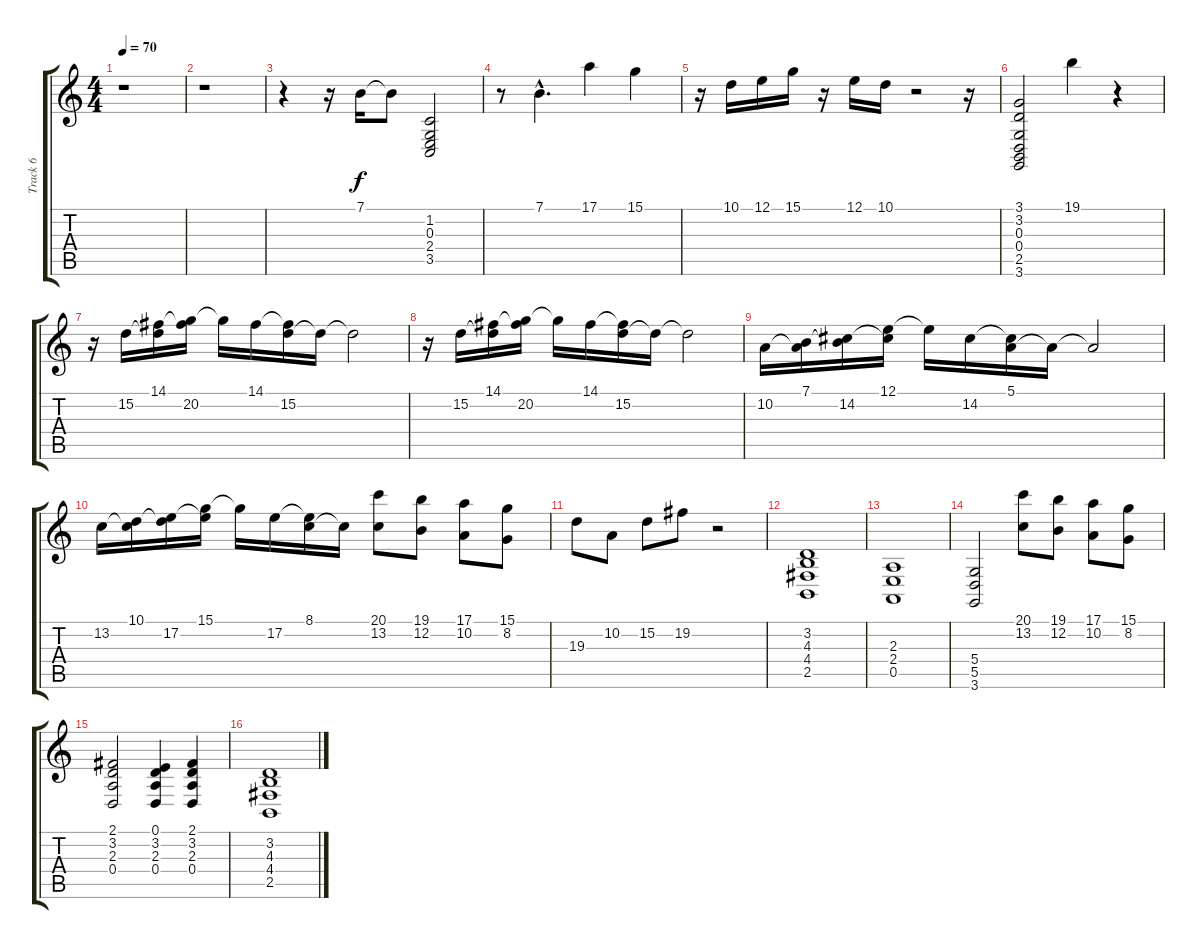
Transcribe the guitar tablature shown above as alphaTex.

\track ("Track 6" "Track 6") {instrument rockorgan}
\staff {score tabs}
\tuning (E4 B3 G3 D3 A2 E2) {hide}
\ts (4 4)
\tempo 70
\clef g2
\ks c
r.1{dy f} |
r.1 |
r.4 r.16 7.1.16 7.1{t}.8 (1.2 0.3 2.4 3.5).2 |
r.8 7.1{hac}.4{d} 17.1.4 15.1.4 |
r.16 10.1.16 12.1.16 15.1.16 r.16 12.1.16 10.1.16 r.2 r.16 |
(3.1 3.2 0.3 0.4 2.5 3.6).2 19.1.4 r.4 |
r.16 15.2.16 (14.1 15.2{t}).16 (14.1{t} 20.2).16 20.2{t}.16 14.1.16 (14.1{t} 15.2).16 15.2{t}.16 15.2{t}.2 |
r.16 15.2.16 (14.1 15.2{t}).16 (14.1{t} 20.2).16 20.2{t}.16 14.1.16 (14.1{t} 15.2).16 15.2{t}.16 15.2{t}.2 |
10.2.16 (7.1 10.2{t}).16 (7.1{t} 14.2).16 (12.1 14.2{t}).16 12.1{t}.16 14.2.16 (5.1 14.2{t}).16 5.1{t}.16 5.1{t}.2 |
13.2.16 (10.1 13.2{t}).16 (10.1{t} 17.2).16 (15.1 17.2{t}).16 15.1{t}.16 17.2.16 (8.1 17.2{t}).16 8.1{t}.16 (20.1 13.2).8 (19.1 12.2).8 (17.1 10.2).8 (15.1 8.2).8 |
19.3.8 10.2.8 15.2.8 19.2.8 r.2 |
(3.2 4.3 4.4 2.5).1 |
(2.3 2.4 0.5).1 |
(5.4 5.5 3.6).2 (20.1 13.2).8 (19.1 12.2).8 (17.1 10.2).8 (15.1 8.2).8 |
(2.1 3.2 2.3 0.4).2 (0.1 3.2 2.3 0.4).4 (2.1 3.2 2.3 0.4).4 |
(3.2 4.3 4.4 2.5).1
